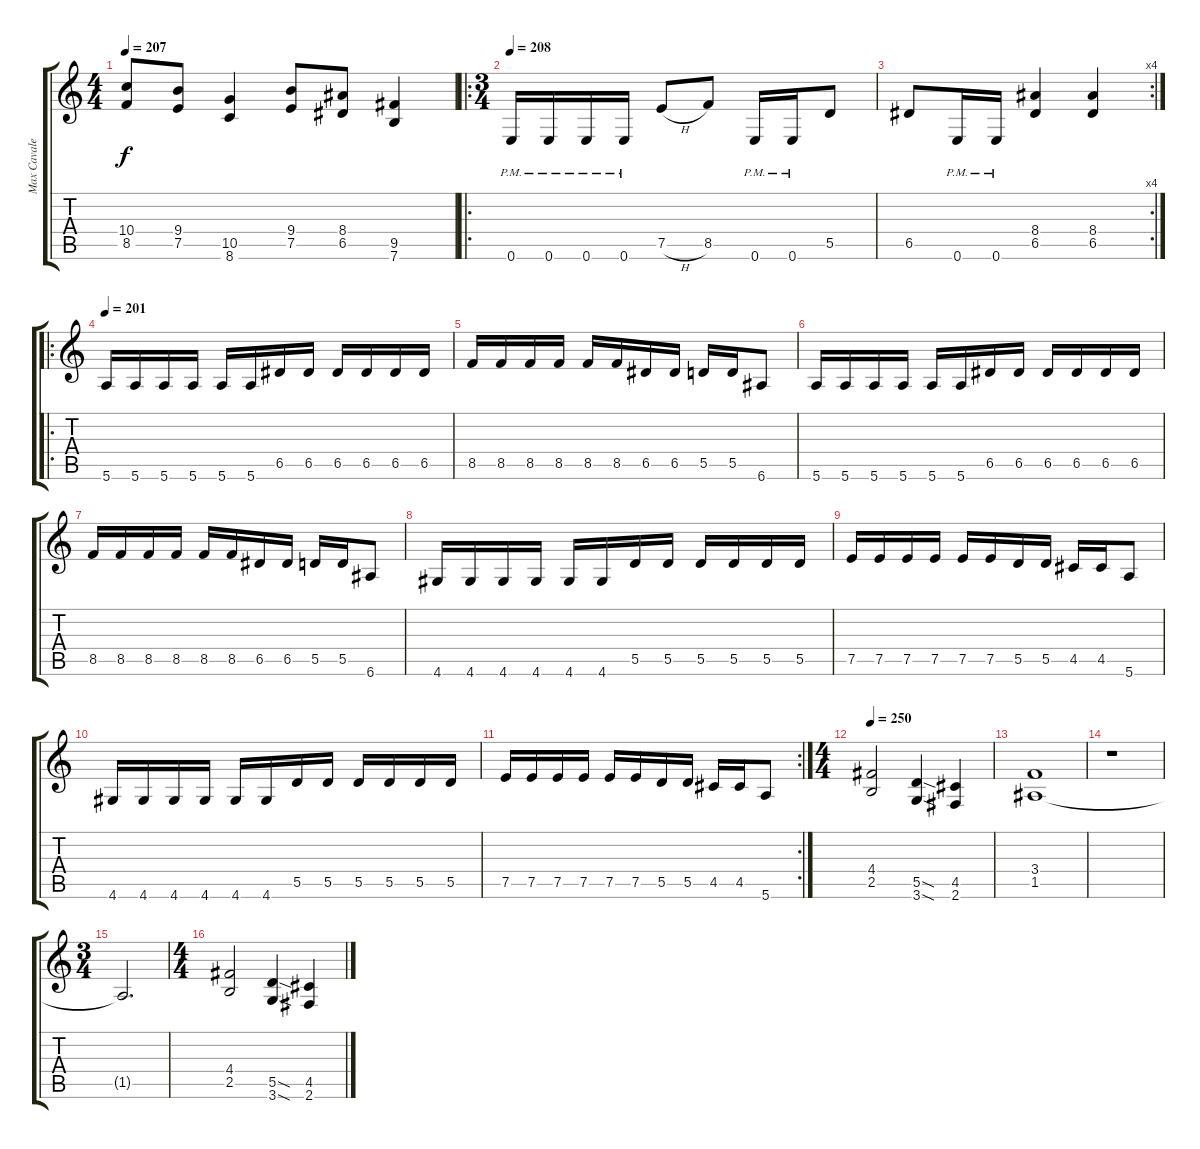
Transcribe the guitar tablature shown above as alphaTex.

\track ("Max Cavalera" "Max Cavale") {solo instrument distortionguitar}
\staff {score tabs}
\tuning (E4 B3 G3 D3 A2 E2) {hide}
\ts (4 4)
\tempo 207
\clef g2
\ks c
(10.4 8.5).8{dy f} (9.4 7.5).8 (10.5 8.6).4 (9.4 7.5).8 (8.4 6.5).8 (9.5 7.6).4 |
\ro
\ts (3 4)
\tempo 208
0.6{pm}.16 0.6{pm}.16 0.6{pm}.16 0.6{pm}.16 7.5{h}.8 8.5.8 0.6{pm}.16 0.6{pm}.16 5.5.8 |
\rc 4
6.5.8 0.6{pm}.16 0.6{pm}.16 (8.4 6.5).4 (8.4 6.5).4 |
\ro
\tempo 201
5.6.16 5.6.16 5.6.16 5.6.16 5.6.16 5.6.16 6.5.16 6.5.16 6.5.16 6.5.16 6.5.16 6.5.16 |
8.5.16 8.5.16 8.5.16 8.5.16 8.5.16 8.5.16 6.5.16 6.5.16 5.5.16 5.5.16 6.6.8 |
5.6.16 5.6.16 5.6.16 5.6.16 5.6.16 5.6.16 6.5.16 6.5.16 6.5.16 6.5.16 6.5.16 6.5.16 |
8.5.16 8.5.16 8.5.16 8.5.16 8.5.16 8.5.16 6.5.16 6.5.16 5.5.16 5.5.16 6.6.8 |
4.6.16 4.6.16 4.6.16 4.6.16 4.6.16 4.6.16 5.5.16 5.5.16 5.5.16 5.5.16 5.5.16 5.5.16 |
7.5.16 7.5.16 7.5.16 7.5.16 7.5.16 7.5.16 5.5.16 5.5.16 4.5.16 4.5.16 5.6.8 |
4.6.16 4.6.16 4.6.16 4.6.16 4.6.16 4.6.16 5.5.16 5.5.16 5.5.16 5.5.16 5.5.16 5.5.16 |
\rc 2
7.5.16 7.5.16 7.5.16 7.5.16 7.5.16 7.5.16 5.5.16 5.5.16 4.5.16 4.5.16 5.6.8 |
\ts (4 4)
\tempo 250
(4.4 2.5).2 (5.5{sod} 3.6{sod}).4 (4.5 2.6).4 |
(3.4 1.5).1 |
r.1 |
\ts (3 4)
1.5{t}.2{d} |
\ts (4 4)
(4.4 2.5).2 (5.5{sod} 3.6{sod}).4 (4.5 2.6).4
